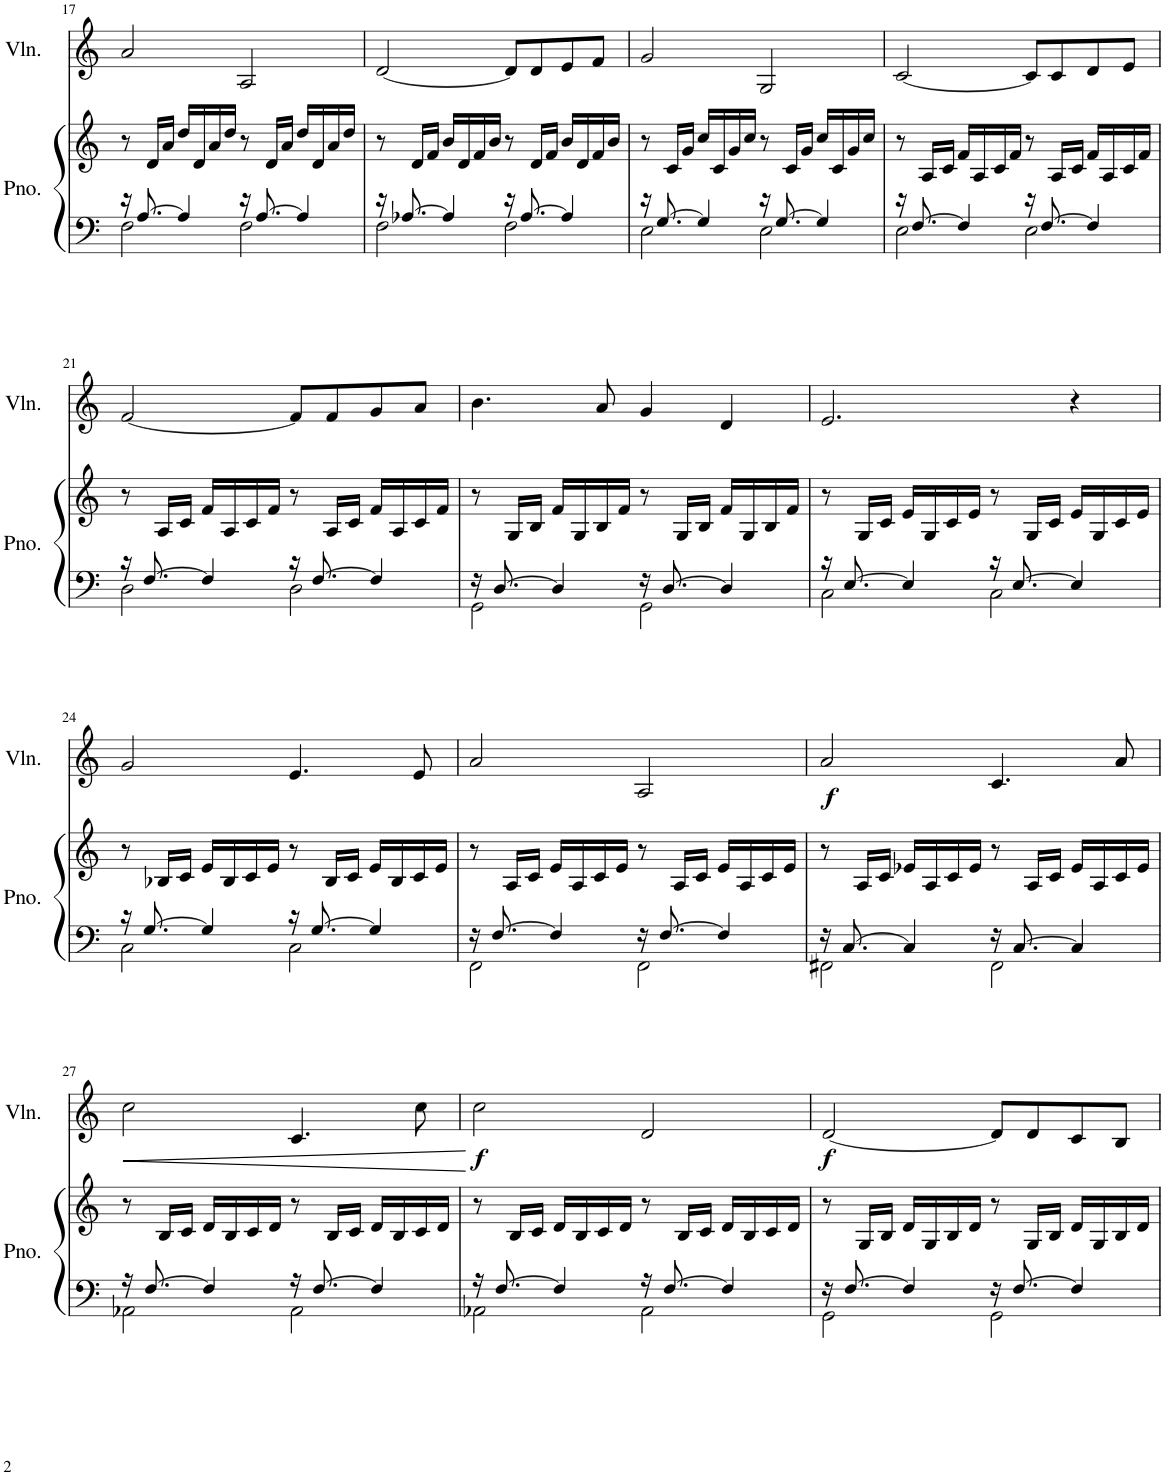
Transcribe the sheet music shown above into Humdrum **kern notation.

**kern	**kern	**kern	**dynam
*part2	*part2	*part1	*part1
*staff3	*staff2	*staff1	*staff1
*I"Piano	*	*I"Violín	*
*I'Pno.	*	*I'Vln.	*
!!LO:PB:g=z
*clefF4	*clefG2	*clefG2	*
*k[]	*k[]	*k[]	*
*M4/4	*M4/4	*M4/4	*
=17	=17	=17	=17
*^	*	*	*
16r	2F\	8r	2a/	.
[8.A/	.	.	.	.
.	.	16d/LL	.	.
.	.	16a/JJ	.	.
4A/]	.	16dd/LL	.	.
.	.	16d/	.	.
.	.	16a/	.	.
.	.	16dd/JJ	.	.
16r	2F\	8r	2A/	.
[8.A/	.	.	.	.
.	.	16d/LL	.	.
.	.	16a/JJ	.	.
4A/]	.	16dd/LL	.	.
.	.	16d/	.	.
.	.	16a/	.	.
.	.	16dd/JJ	.	.
=18	=18	=18	=18	=18
16r	2F\	8r	[2d/	.
[8.A-X/	.	.	.	.
.	.	16d/LL	.	.
.	.	16f/JJ	.	.
4A-/]	.	16b/LL	.	.
.	.	16d/	.	.
.	.	16f/	.	.
.	.	16b/JJ	.	.
16r	2F\	8r	8d/L]	.
[8.A-/	.	.	.	.
.	.	16d/LL	8d/	.
.	.	16f/JJ	.	.
4A-/]	.	16b/LL	8e/	.
.	.	16d/	.	.
.	.	16f/	8f/J	.
.	.	16b/JJ	.	.
=19	=19	=19	=19	=19
16r	2E\	8r	2g/	.
[8.G/	.	.	.	.
.	.	16c/LL	.	.
.	.	16g/JJ	.	.
4G/]	.	16cc/LL	.	.
.	.	16c/	.	.
.	.	16g/	.	.
.	.	16cc/JJ	.	.
16r	2E\	8r	2G/	.
[8.G/	.	.	.	.
.	.	16c/LL	.	.
.	.	16g/JJ	.	.
4G/]	.	16cc/LL	.	.
.	.	16c/	.	.
.	.	16g/	.	.
.	.	16cc/JJ	.	.
=20	=20	=20	=20	=20
16r	2E\	8r	[2c/	.
[8.F/	.	.	.	.
.	.	16A/LL	.	.
.	.	16c/JJ	.	.
4F/]	.	16f/LL	.	.
.	.	16A/	.	.
.	.	16c/	.	.
.	.	16f/JJ	.	.
16r	2E\	8r	8c/L]	.
[8.F/	.	.	.	.
.	.	16A/LL	8c/	.
.	.	16c/JJ	.	.
4F/]	.	16f/LL	8d/	.
.	.	16A/	.	.
.	.	16c/	8e/J	.
.	.	16f/JJ	.	.
!!LO:LB:g=z
=21	=21	=21	=21	=21
16r	2D\	8r	[2f/	.
[8.F/	.	.	.	.
.	.	16A/LL	.	.
.	.	16c/JJ	.	.
4F/]	.	16f/LL	.	.
.	.	16A/	.	.
.	.	16c/	.	.
.	.	16f/JJ	.	.
16r	2D\	8r	8f/L]	.
[8.F/	.	.	.	.
.	.	16A/LL	8f/	.
.	.	16c/JJ	.	.
4F/]	.	16f/LL	8g/	.
.	.	16A/	.	.
.	.	16c/	8a/J	.
.	.	16f/JJ	.	.
=22	=22	=22	=22	=22
16r	2GG\	8r	4.b\	.
[8.D/	.	.	.	.
.	.	16G/LL	.	.
.	.	16B/JJ	.	.
4D/]	.	16f/LL	.	.
.	.	16G/	.	.
.	.	16B/	8a/	.
.	.	16f/JJ	.	.
16r	2GG\	8r	4g/	.
[8.D/	.	.	.	.
.	.	16G/LL	.	.
.	.	16B/JJ	.	.
4D/]	.	16f/LL	4d/	.
.	.	16G/	.	.
.	.	16B/	.	.
.	.	16f/JJ	.	.
=23	=23	=23	=23	=23
16r	2C\	8r	2.e/	.
[8.E/	.	.	.	.
.	.	16G/LL	.	.
.	.	16c/JJ	.	.
4E/]	.	16e/LL	.	.
.	.	16G/	.	.
.	.	16c/	.	.
.	.	16e/JJ	.	.
16r	2C\	8r	.	.
[8.E/	.	.	.	.
.	.	16G/LL	.	.
.	.	16c/JJ	.	.
4E/]	.	16e/LL	4r	.
.	.	16G/	.	.
.	.	16c/	.	.
.	.	16e/JJ	.	.
!!LO:LB:g=z
=24	=24	=24	=24	=24
16r	2C\	8r	2g/	.
[8.G/	.	.	.	.
.	.	16B-X/LL	.	.
.	.	16c/JJ	.	.
4G/]	.	16e/LL	.	.
.	.	16B-/	.	.
.	.	16c/	.	.
.	.	16e/JJ	.	.
16r	2C\	8r	4.e/	.
[8.G/	.	.	.	.
.	.	16B-/LL	.	.
.	.	16c/JJ	.	.
4G/]	.	16e/LL	.	.
.	.	16B-/	.	.
.	.	16c/	8e/	.
.	.	16e/JJ	.	.
=25	=25	=25	=25	=25
16r	2FF\	8r	2a/	.
[8.F/	.	.	.	.
.	.	16A/LL	.	.
.	.	16c/JJ	.	.
4F/]	.	16e/LL	.	.
.	.	16A/	.	.
.	.	16c/	.	.
.	.	16e/JJ	.	.
16r	2FF\	8r	2A/	.
[8.F/	.	.	.	.
.	.	16A/LL	.	.
.	.	16c/JJ	.	.
4F/]	.	16e/LL	.	.
.	.	16A/	.	.
.	.	16c/	.	.
.	.	16e/JJ	.	.
=26	=26	=26	=26	=26
!	!	!	!	!LO:DY:b
16r	2FF#X\	8r	2a/	f
[8.C/	.	.	.	.
.	.	16A/LL	.	.
.	.	16c/JJ	.	.
4C/]	.	16e-X/LL	.	.
.	.	16A/	.	.
.	.	16c/	.	.
.	.	16e-/JJ	.	.
16r	2FF#\	8r	4.c/	.
[8.C/	.	.	.	.
.	.	16A/LL	.	.
.	.	16c/JJ	.	.
4C/]	.	16e-/LL	.	.
.	.	16A/	.	.
.	.	16c/	8a/	.
.	.	16e-/JJ	.	.
!!LO:LB:g=z
=27	=27	=27	=27	=27
!	!	!	!	!LO:HP:b
16r	2AA-X\	8r	2cc\	<
[8.F/	.	.	.	.
.	.	16B/LL	.	.
.	.	16c/JJ	.	.
4F/]	.	16d/LL	.	.
.	.	16B/	.	.
.	.	16c/	.	.
.	.	16d/JJ	.	.
16r	2AA-\	8r	4.c/	.
[8.F/	.	.	.	.
.	.	16B/LL	.	.
.	.	16c/JJ	.	.
4F/]	.	16d/LL	.	.
.	.	16B/	.	.
.	.	16c/	8cc\	.
.	.	16d/JJ	.	.
*v	*v	*	*	*
.	.	.	[
=28	=28	=28	=28
*^	*	*	*
!	!	!	!	!LO:DY:b
16r	2AA-X\	8r	2cc\	f
[8.F/	.	.	.	.
.	.	16B/LL	.	.
.	.	16c/JJ	.	.
4F/]	.	16d/LL	.	.
.	.	16B/	.	.
.	.	16c/	.	.
.	.	16d/JJ	.	.
16r	2AA-\	8r	2d/	.
[8.F/	.	.	.	.
.	.	16B/LL	.	.
.	.	16c/JJ	.	.
4F/]	.	16d/LL	.	.
.	.	16B/	.	.
.	.	16c/	.	.
.	.	16d/JJ	.	.
=29	=29	=29	=29	=29
!	!	!	!	!LO:DY:b
16r	2GG\	8r	[2d/	f
[8.F/	.	.	.	.
.	.	16G/LL	.	.
.	.	16B/JJ	.	.
4F/]	.	16d/LL	.	.
.	.	16G/	.	.
.	.	16B/	.	.
.	.	16d/JJ	.	.
16r	2GG\	8r	8d/L]	.
[8.F/	.	.	.	.
.	.	16G/LL	8d/	.
.	.	16B/JJ	.	.
4F/]	.	16d/LL	8c/	.
.	.	16G/	.	.
.	.	16B/	8B/J	.
.	.	16d/JJ	.	.
*v	*v	*	*	*
=	=	=	=
*-	*-	*-	*-
